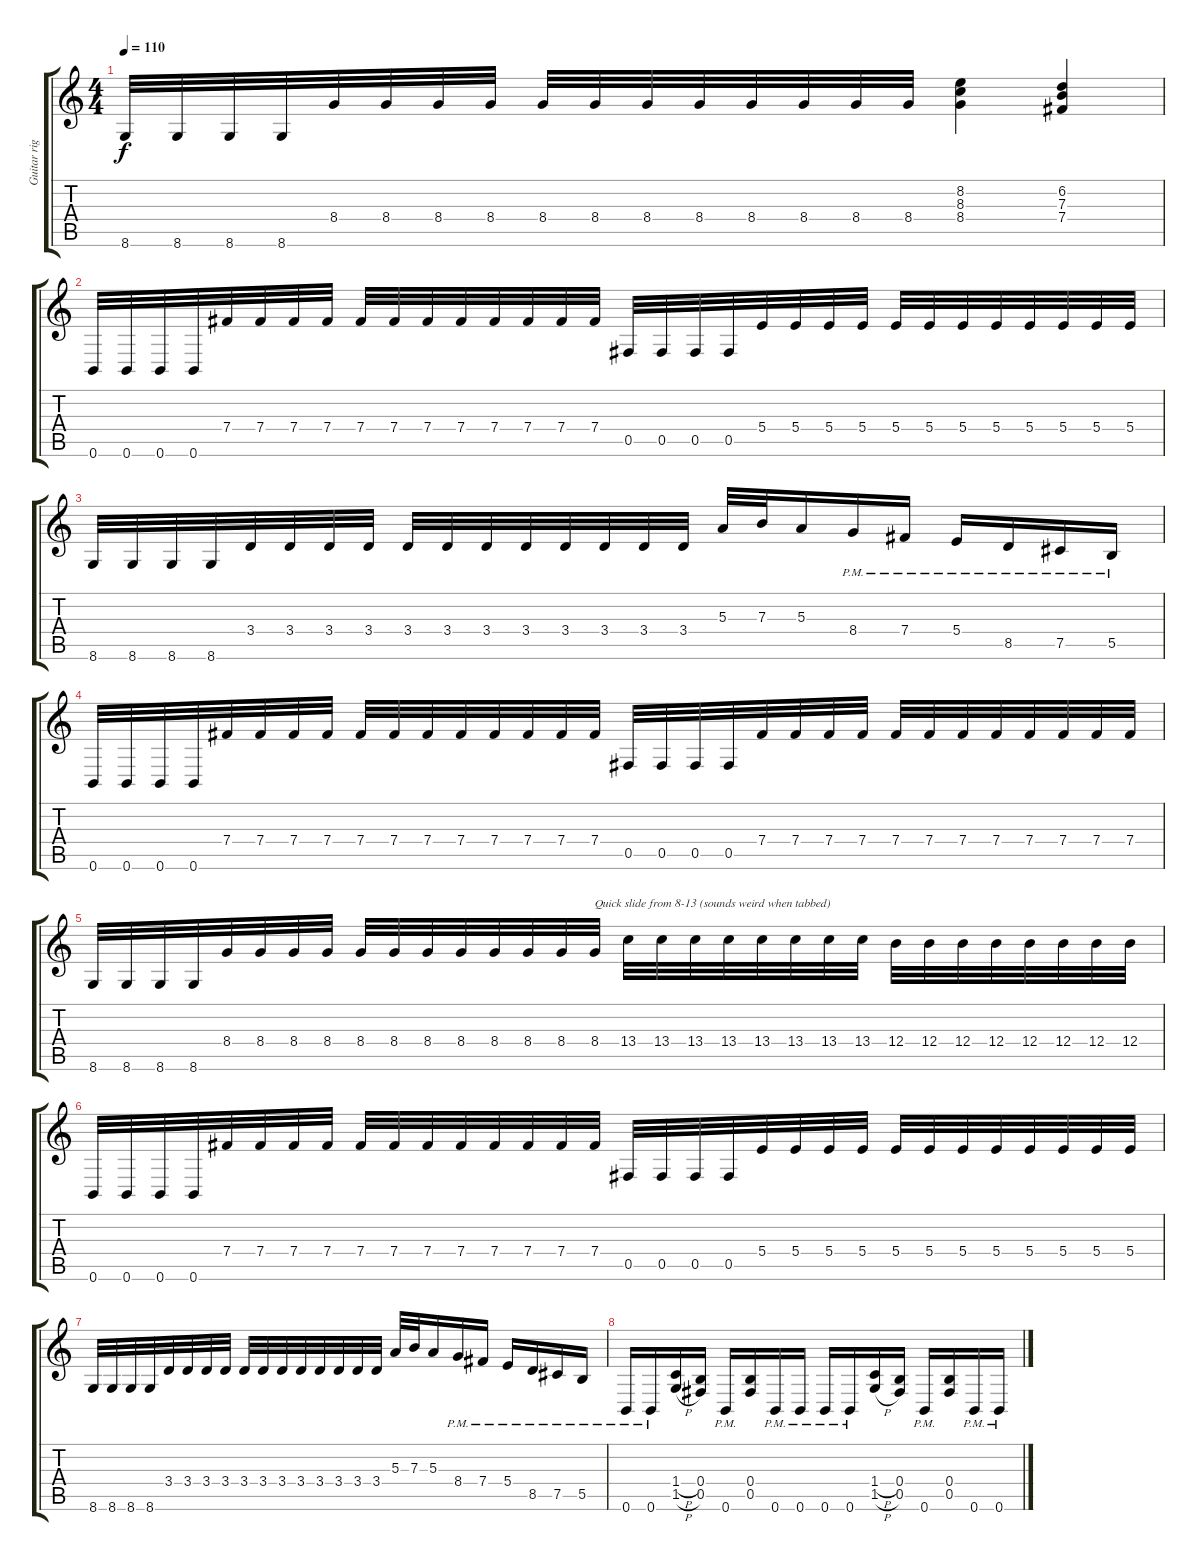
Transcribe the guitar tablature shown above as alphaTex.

\track ("Guitar right" "Guitar rig") {instrument distortionguitar}
\staff {score tabs}
\tuning (Db4 Ab3 E3 B2 Gb2 B1) {hide}
\ts (4 4)
\tempo 110
\clef g2
\ks c
8.6.32{dy f} 8.6.32 8.6.32 8.6.32 8.4.32 8.4.32 8.4.32 8.4.32 8.4.32 8.4.32 8.4.32 8.4.32 8.4.32 8.4.32 8.4.32 8.4.32 (8.2 8.3 8.4).4 (6.2 7.3 7.4).4 |
0.6.32 0.6.32 0.6.32 0.6.32 7.4.32 7.4.32 7.4.32 7.4.32 7.4.32 7.4.32 7.4.32 7.4.32 7.4.32 7.4.32 7.4.32 7.4.32 0.5.32 0.5.32 0.5.32 0.5.32 5.4.32 5.4.32 5.4.32 5.4.32 5.4.32 5.4.32 5.4.32 5.4.32 5.4.32 5.4.32 5.4.32 5.4.32 |
8.6.32 8.6.32 8.6.32 8.6.32 3.4.32 3.4.32 3.4.32 3.4.32 3.4.32 3.4.32 3.4.32 3.4.32 3.4.32 3.4.32 3.4.32 3.4.32 5.3.32 7.3.32 5.3.16 8.4{pm}.16 7.4{pm}.16 5.4{pm}.16 8.5{pm}.16 7.5{pm}.16 5.5{pm}.16 |
0.6.32 0.6.32 0.6.32 0.6.32 7.4.32 7.4.32 7.4.32 7.4.32 7.4.32 7.4.32 7.4.32 7.4.32 7.4.32 7.4.32 7.4.32 7.4.32 0.5.32 0.5.32 0.5.32 0.5.32 7.4.32 7.4.32 7.4.32 7.4.32 7.4.32 7.4.32 7.4.32 7.4.32 7.4.32 7.4.32 7.4.32 7.4.32 |
8.6.32 8.6.32 8.6.32 8.6.32 8.4.32 8.4.32 8.4.32 8.4.32 8.4.32 8.4.32 8.4.32 8.4.32 8.4.32 8.4.32 8.4.32 8.4.32{txt "Quick slide from 8-13 (sounds weird when tabbed)"} 13.4.32 13.4.32 13.4.32 13.4.32 13.4.32 13.4.32 13.4.32 13.4.32 12.4.32 12.4.32 12.4.32 12.4.32 12.4.32 12.4.32 12.4.32 12.4.32 |
0.6.32 0.6.32 0.6.32 0.6.32 7.4.32 7.4.32 7.4.32 7.4.32 7.4.32 7.4.32 7.4.32 7.4.32 7.4.32 7.4.32 7.4.32 7.4.32 0.5.32 0.5.32 0.5.32 0.5.32 5.4.32 5.4.32 5.4.32 5.4.32 5.4.32 5.4.32 5.4.32 5.4.32 5.4.32 5.4.32 5.4.32 5.4.32 |
8.6.32 8.6.32 8.6.32 8.6.32 3.4.32 3.4.32 3.4.32 3.4.32 3.4.32 3.4.32 3.4.32 3.4.32 3.4.32 3.4.32 3.4.32 3.4.32 5.3.32 7.3.32 5.3.16 8.4{pm}.16 7.4{pm}.16 5.4{pm}.16 8.5{pm}.16 7.5{pm}.16 5.5{pm}.16 |
0.6{pm}.16 0.6{pm}.16 (1.4{h} 1.5{h}).16 (0.4 0.5).16 0.6{pm}.16 (0.4 0.5).16 0.6{pm}.16 0.6{pm}.16 0.6{pm}.16 0.6{pm}.16 (1.4{h} 1.5{h}).16 (0.4 0.5).16 0.6{pm}.16 (0.4 0.5).16 0.6{pm}.16 0.6{pm}.16
